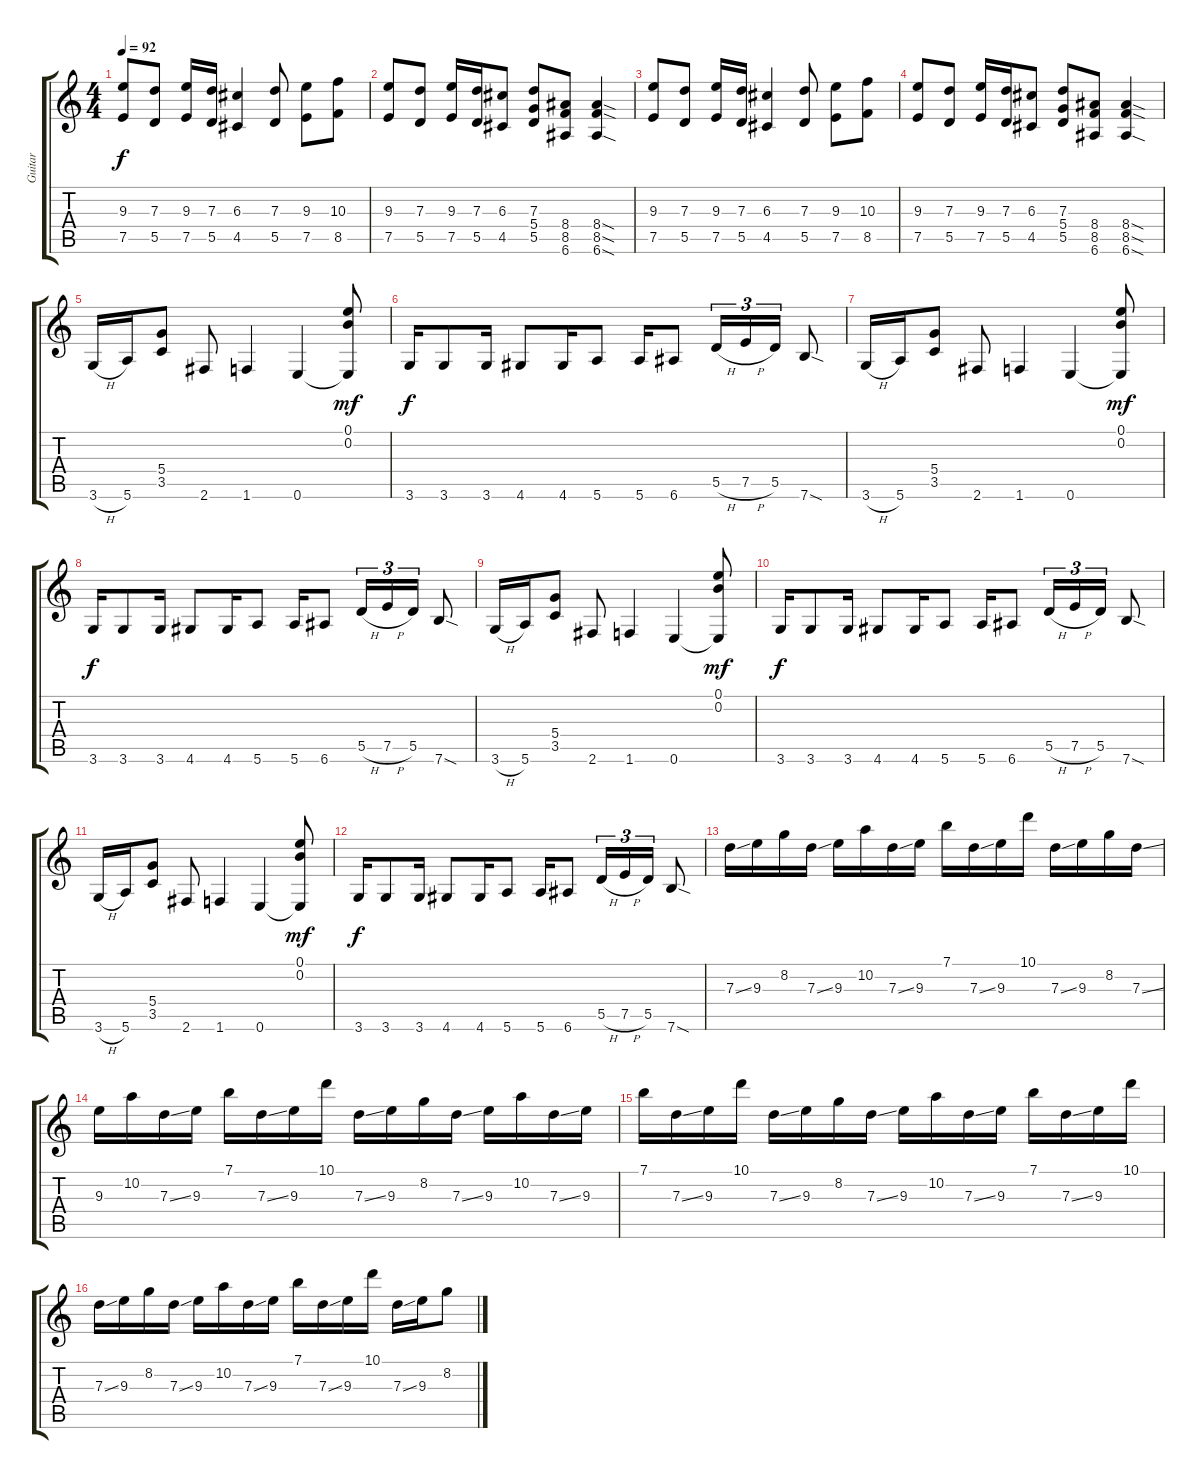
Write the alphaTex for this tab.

\track ("Guitar" "Guitar") {instrument overdrivenguitar}
\staff {score tabs}
\tuning (E4 B3 G3 D3 A2 E2) {hide}
\ts (4 4)
\tempo 92
\clef g2
\ks c
(9.3 7.5).8{dy f} (7.3 5.5).8 (9.3 7.5).16 (7.3 5.5).16 (6.3 4.5).4 (7.3 5.5).8 (9.3 7.5).8 (10.3 8.5).8 |
(9.3 7.5).8 (7.3 5.5).8 (9.3 7.5).16 (7.3 5.5).16 (6.3 4.5).8 (7.3 5.4 5.5).8 (8.4 8.5 6.6).8 (8.4{sod} 8.5{sod} 6.6{sod}).4 |
(9.3 7.5).8 (7.3 5.5).8 (9.3 7.5).16 (7.3 5.5).16 (6.3 4.5).4 (7.3 5.5).8 (9.3 7.5).8 (10.3 8.5).8 |
(9.3 7.5).8 (7.3 5.5).8 (9.3 7.5).16 (7.3 5.5).16 (6.3 4.5).8 (7.3 5.4 5.5).8 (8.4 8.5 6.6).8 (8.4{sod} 8.5{sod} 6.6{sod}).4 |
3.6{h}.16 5.6.16 (5.4 3.5).8 2.6.8 1.6.4 0.6.4 (0.1 0.2 0.6{t}).8{dy mf} |
3.6.16{dy f} 3.6.8 3.6.16 4.6.8 4.6.16 5.6.8 5.6.16 6.6.8 5.5{h}.16{tu (3 2)} 7.5{h}.16{tu (3 2)} 5.5.16{tu (3 2)} 7.6{sod}.8 |
3.6{h}.16 5.6.16 (5.4 3.5).8 2.6.8 1.6.4 0.6.4 (0.1 0.2 0.6{t}).8{dy mf} |
3.6.16{dy f} 3.6.8 3.6.16 4.6.8 4.6.16 5.6.8 5.6.16 6.6.8 5.5{h}.16{tu (3 2)} 7.5{h}.16{tu (3 2)} 5.5.16{tu (3 2)} 7.6{sod}.8 |
3.6{h}.16 5.6.16 (5.4 3.5).8 2.6.8 1.6.4 0.6.4 (0.1 0.2 0.6{t}).8{dy mf} |
3.6.16{dy f} 3.6.8 3.6.16 4.6.8 4.6.16 5.6.8 5.6.16 6.6.8 5.5{h}.16{tu (3 2)} 7.5{h}.16{tu (3 2)} 5.5.16{tu (3 2)} 7.6{sod}.8 |
3.6{h}.16 5.6.16 (5.4 3.5).8 2.6.8 1.6.4 0.6.4 (0.1 0.2 0.6{t}).8{dy mf} |
3.6.16{dy f} 3.6.8 3.6.16 4.6.8 4.6.16 5.6.8 5.6.16 6.6.8 5.5{h}.16{tu (3 2)} 7.5{h}.16{tu (3 2)} 5.5.16{tu (3 2)} 7.6{sod}.8 |
7.3{ss}.16 9.3.16 8.2.16 7.3{ss}.16 9.3.16 10.2.16 7.3{ss}.16 9.3.16 7.1.16 7.3{ss}.16 9.3.16 10.1.16 7.3{ss}.16 9.3.16 8.2.16 7.3{ss}.16 |
9.3.16 10.2.16 7.3{ss}.16 9.3.16 7.1.16 7.3{ss}.16 9.3.16 10.1.16 7.3{ss}.16 9.3.16 8.2.16 7.3{ss}.16 9.3.16 10.2.16 7.3{ss}.16 9.3.16 |
7.1.16 7.3{ss}.16 9.3.16 10.1.16 7.3{ss}.16 9.3.16 8.2.16 7.3{ss}.16 9.3.16 10.2.16 7.3{ss}.16 9.3.16 7.1.16 7.3{ss}.16 9.3.16 10.1.16 |
7.3{ss}.16 9.3.16 8.2.16 7.3{ss}.16 9.3.16 10.2.16 7.3{ss}.16 9.3.16 7.1.16 7.3{ss}.16 9.3.16 10.1.16 7.3{ss}.16 9.3.16 8.2.8
